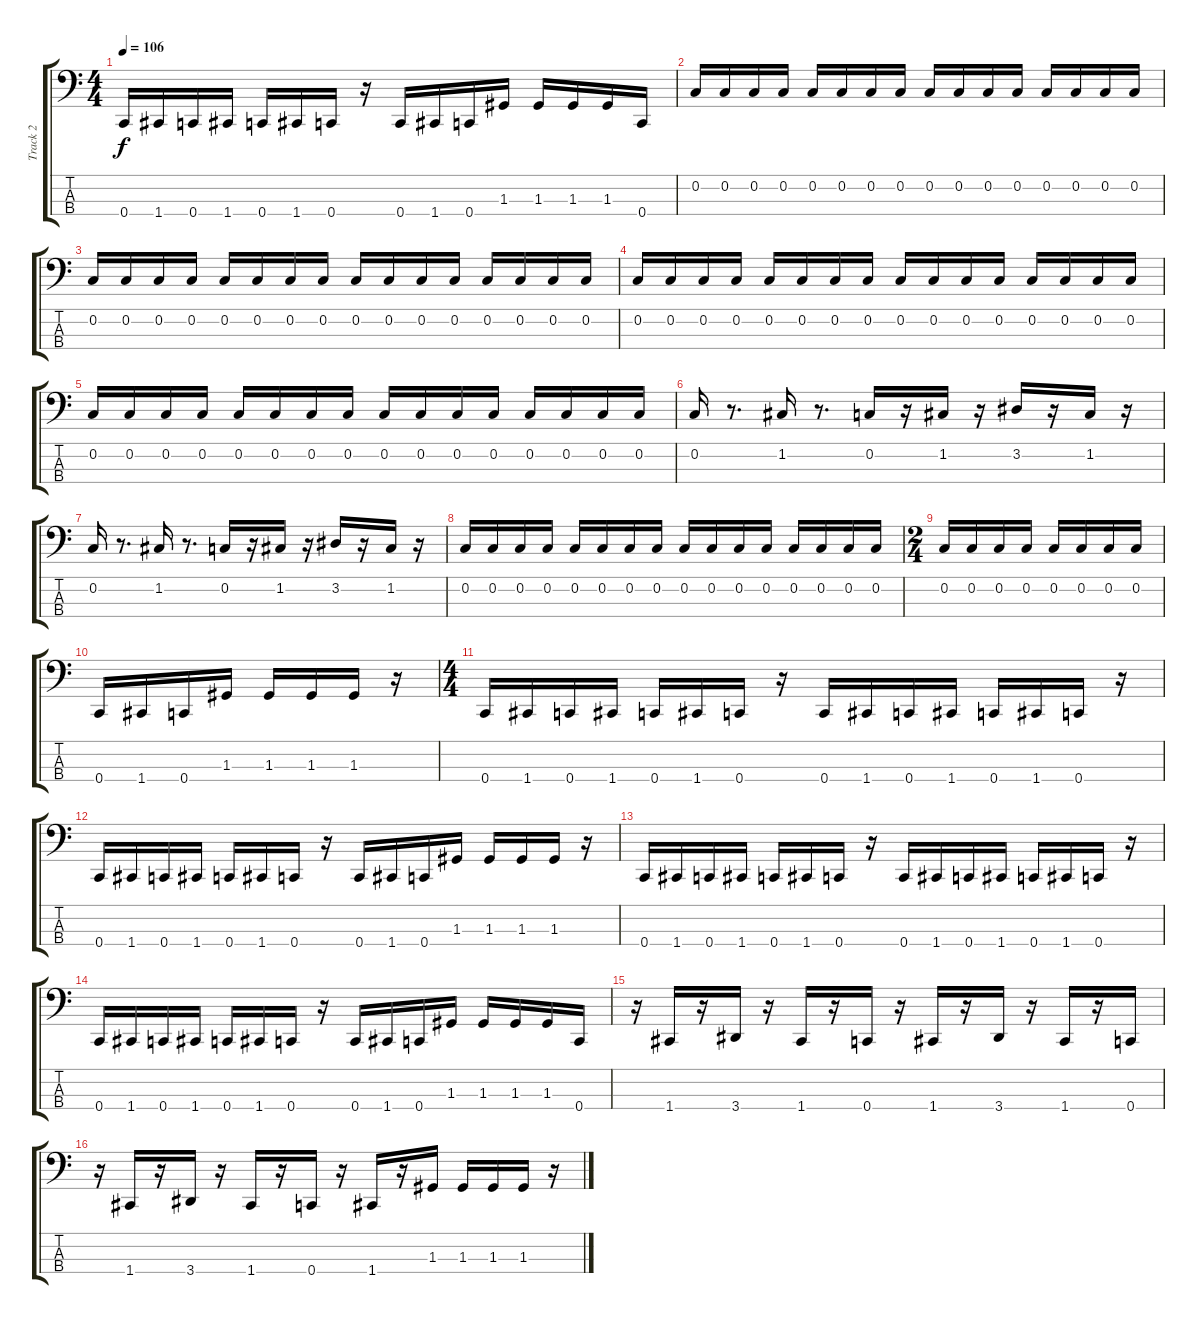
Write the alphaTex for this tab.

\track ("Track 2" "Track 2") {instrument electricbassfinger}
\staff {score tabs}
\tuning (F2 C2 G1 C1) {hide}
\ts (4 4)
\tempo 106
\clef f4
\ks c
0.4.16{dy f} 1.4.16 0.4.16 1.4.16 0.4.16 1.4.16 0.4.16 r.16 0.4.16 1.4.16 0.4.16 1.3.16 1.3.16 1.3.16 1.3.16 0.4.16 |
0.2.16 0.2.16 0.2.16 0.2.16 0.2.16 0.2.16 0.2.16 0.2.16 0.2.16 0.2.16 0.2.16 0.2.16 0.2.16 0.2.16 0.2.16 0.2.16 |
0.2.16 0.2.16 0.2.16 0.2.16 0.2.16 0.2.16 0.2.16 0.2.16 0.2.16 0.2.16 0.2.16 0.2.16 0.2.16 0.2.16 0.2.16 0.2.16 |
0.2.16 0.2.16 0.2.16 0.2.16 0.2.16 0.2.16 0.2.16 0.2.16 0.2.16 0.2.16 0.2.16 0.2.16 0.2.16 0.2.16 0.2.16 0.2.16 |
0.2.16 0.2.16 0.2.16 0.2.16 0.2.16 0.2.16 0.2.16 0.2.16 0.2.16 0.2.16 0.2.16 0.2.16 0.2.16 0.2.16 0.2.16 0.2.16 |
0.2.16 r.8{d} 1.2.16 r.8{d} 0.2.16 r.16 1.2.16 r.16 3.2.16 r.16 1.2.16 r.16 |
0.2.16 r.8{d} 1.2.16 r.8{d} 0.2.16 r.16 1.2.16 r.16 3.2.16 r.16 1.2.16 r.16 |
0.2.16 0.2.16 0.2.16 0.2.16 0.2.16 0.2.16 0.2.16 0.2.16 0.2.16 0.2.16 0.2.16 0.2.16 0.2.16 0.2.16 0.2.16 0.2.16 |
\ts (2 4)
0.2.16 0.2.16 0.2.16 0.2.16 0.2.16 0.2.16 0.2.16 0.2.16 |
0.4.16 1.4.16 0.4.16 1.3.16 1.3.16 1.3.16 1.3.16 r.16 |
\ts (4 4)
0.4.16 1.4.16 0.4.16 1.4.16 0.4.16 1.4.16 0.4.16 r.16 0.4.16 1.4.16 0.4.16 1.4.16 0.4.16 1.4.16 0.4.16 r.16 |
0.4.16 1.4.16 0.4.16 1.4.16 0.4.16 1.4.16 0.4.16 r.16 0.4.16 1.4.16 0.4.16 1.3.16 1.3.16 1.3.16 1.3.16 r.16 |
0.4.16 1.4.16 0.4.16 1.4.16 0.4.16 1.4.16 0.4.16 r.16 0.4.16 1.4.16 0.4.16 1.4.16 0.4.16 1.4.16 0.4.16 r.16 |
0.4.16 1.4.16 0.4.16 1.4.16 0.4.16 1.4.16 0.4.16 r.16 0.4.16 1.4.16 0.4.16 1.3.16 1.3.16 1.3.16 1.3.16 0.4.16 |
r.16 1.4.16 r.16 3.4.16 r.16 1.4.16 r.16 0.4.16 r.16 1.4.16 r.16 3.4.16 r.16 1.4.16 r.16 0.4.16 |
r.16 1.4.16 r.16 3.4.16 r.16 1.4.16 r.16 0.4.16 r.16 1.4.16 r.16 1.3.16 1.3.16 1.3.16 1.3.16 r.16
